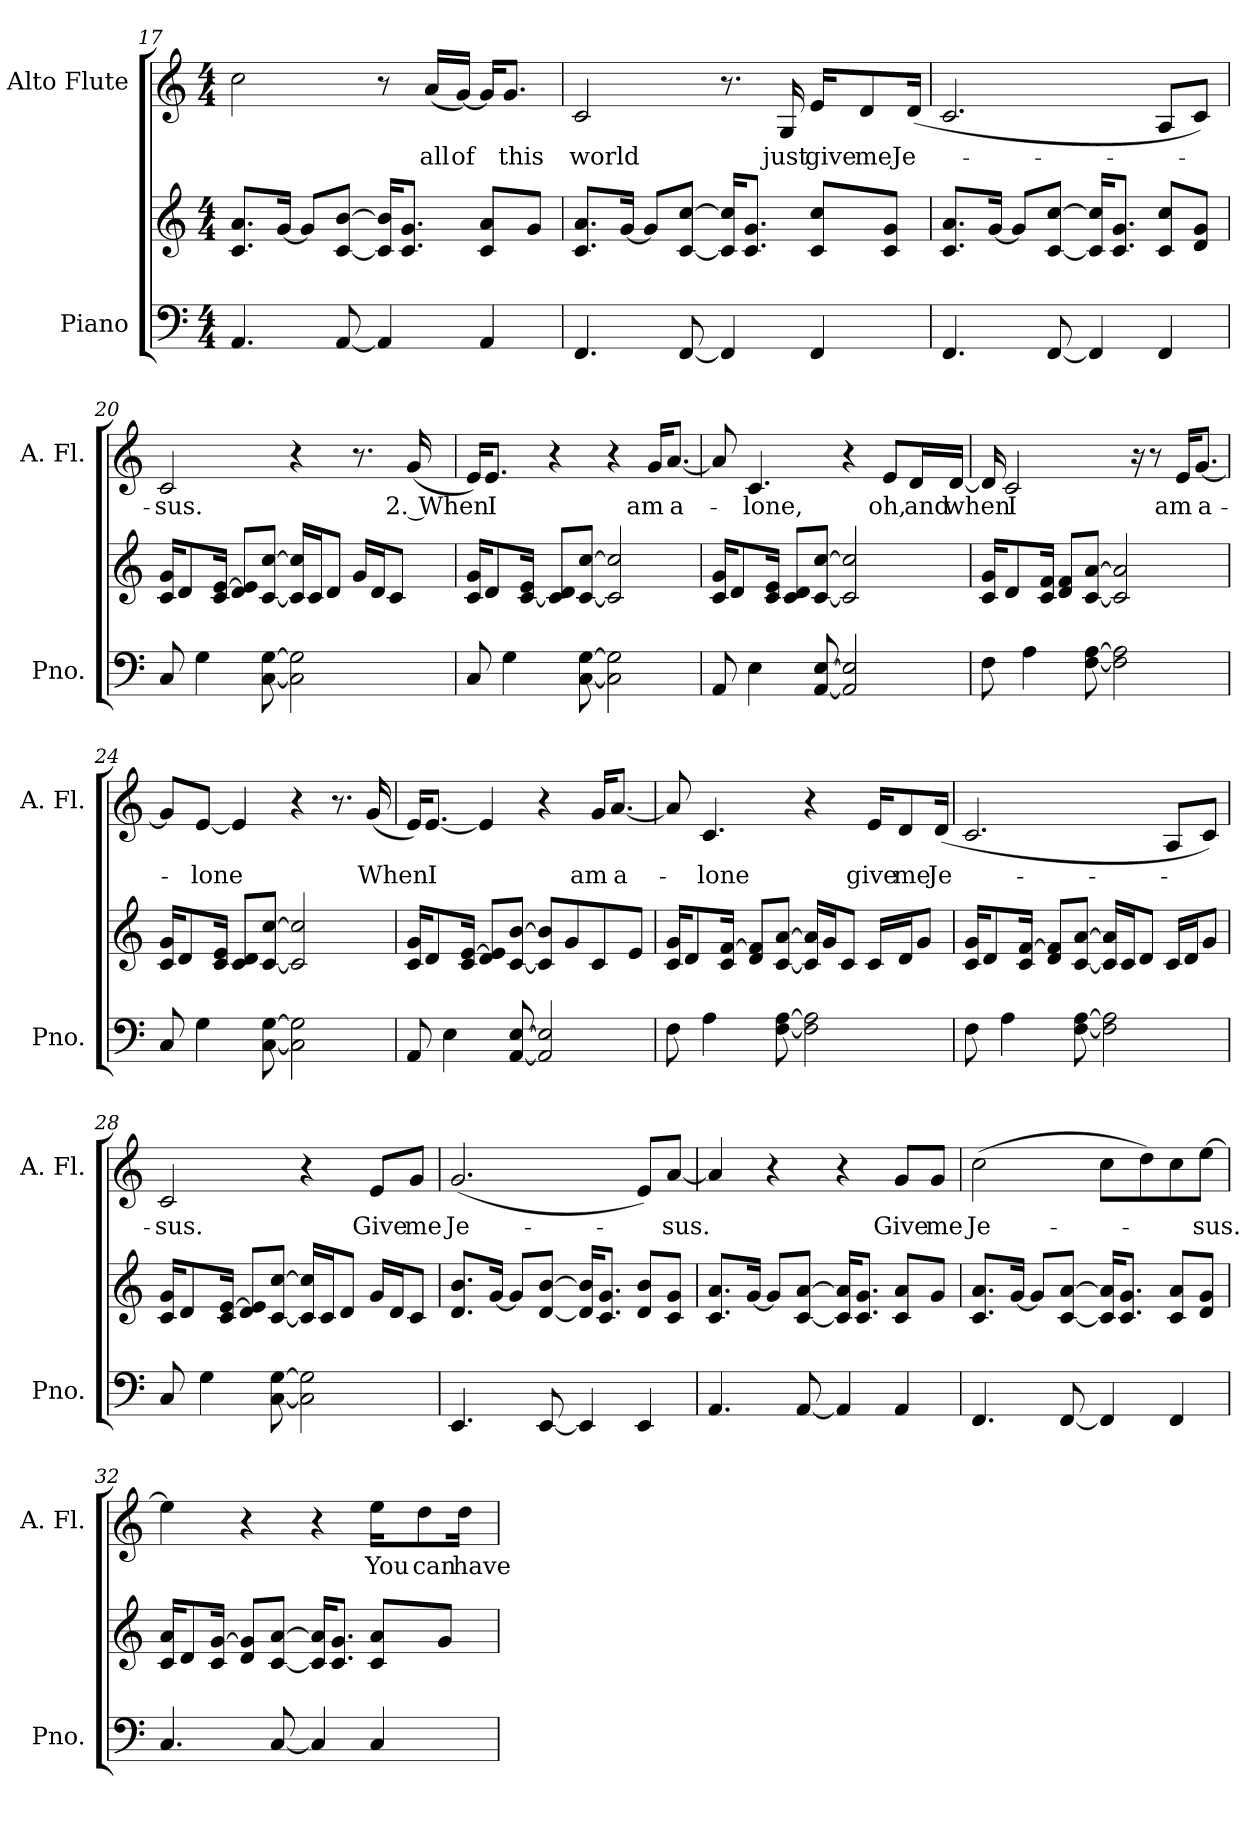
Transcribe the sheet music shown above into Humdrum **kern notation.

**kern	**kern	**kern	**text
*part2	*part2	*part1	*part1
*staff3	*staff2	*staff1	*staff1
*I"Piano	*	*I"Alto Flute	*
*I'Pno.	*	*I'A. Fl.	*
!!LO:LB:g=z
*clefF4	*clefG2	*clefG2	*
*k[]	*k[]	*k[]	*
*M4/4	*M4/4	*M4/4	*
=17	=17	=17	=17
4.AA/	8.c/ 8.a/L	2cc\	.
.	[16g/Jk	.	.
.	8g/L]	.	.
[8AA/	[8c/ [8b/J	.	.
4AA/]	16c/] 16b/]KL	8r	.
.	8.c/ 8.g/J	.	.
.	.	(16a/LL	all
.	.	[16g/JJ)	of
4AA/	8c/ 8a/L	16g/KL]	.
.	.	8.g/J	this
.	8g/J	.	.
=18	=18	=18	=18
4.FF/	8.c/ 8.a/L	2c/	world
.	[16g/Jk	.	.
.	8g/L]	.	.
[8FF/	[8c/ [8cc/J	.	.
4FF/]	16c/] 16cc/]KL	8.r	.
.	8.c/ 8.g/J	.	.
.	.	16G/	just
4FF/	8c/ 8cc/L	16e/KL	give
.	.	8d/	me
.	8c/ 8g/J	.	.
.	.	(16d/Jk	Je-
=19	=19	=19	=19
4.FF/	8.c/ 8.a/L	2.c/	.
.	[16g/Jk	.	.
.	8g/L]	.	.
[8FF/	[8c/ [8cc/J	.	.
4FF/]	16c/] 16cc/]KL	.	.
.	8.c/ 8.g/J	.	.
4FF/	8c/ 8cc/L	8A/L	.
.	8d/ 8g/J	8c/J)	.
!!LO:PB:g=z
=20	=20	=20	=20
8C/	16c/ 16g/KL	2c/	-sus.
.	8d/	.	.
4G\	.	.	.
.	16c/ [16e/Jk	.	.
.	8d/ 8e/]L	.	.
[8C\ [8G\	[8c/ [8cc/J	.	.
2C\] 2G\]	16c/] 16cc/]LL	4r	.
.	16c/J	.	.
.	8d/J	.	.
.	16g/LL	8.r	.
.	16d/J	.	.
.	8c/J	.	.
.	.	(16g/	2. When
=21	=21	=21	=21
8C/	16c/ 16g/KL	16e/KL)	.
.	8d/	8.e/J	I
4G\	.	.	.
.	[16c/ 16e/Jk	.	.
.	8c/] 8d/L	4r	.
[8C\ [8G\	[8c/ [8cc/J	.	.
2C\] 2G\]	2c/] 2cc/]	4r	.
.	.	16g/KL	am
.	.	[8.a/J	a-
!!LO:LB:g=z
=22	=22	=22	=22
8AA/	16c/ 16g/KL	8a/]	.
.	8d/	.	.
4E\	.	4.c/	-lone,
.	16c/ 16e/Jk	.	.
.	8c/ 8d/L	.	.
[8AA/ [8E/	[8c/ [8cc/J	.	.
2AA/] 2E/]	2c/] 2cc/]	4r	.
.	.	8e/L	oh,
.	.	16d/L	and
.	.	[16d/JJ	-when
=23	=23	=23	=23
8F\	16c/ 16g/KL	16d/]	.
.	8d/	2c/	I
4A\	.	.	.
.	16c/ 16f/Jk	.	.
.	8d/ 8f/L	.	.
[8F\ [8A\	[8c/ [8a/J	.	.
2F\] 2A\]	2c/] 2a/]	.	.
.	.	16r	.
.	.	8r	.
.	.	16e/KL	am
.	.	[8.g/J	a-
=24	=24	=24	=24
8C/	16c/ 16g/KL	8g/L]	.
.	8d/	.	.
4G\	.	[8e/J	-lone
.	16c/ 16e/Jk	.	.
.	8c/ 8d/L	4e/]	.
[8C\ [8G\	[8c/ [8cc/J	.	.
2C\] 2G\]	2c/] 2cc/]	4r	.
.	.	8.r	.
.	.	(16g/	-When
!!LO:LB:g=z
=25	=25	=25	=25
8AA/	16c/ 16g/KL	16e/KL)	.
.	8d/	[8.e/J	I
4E\	.	.	.
.	16c/ [16e/Jk	.	.
.	8d/ 8e/]L	4e/]	.
[8AA/ [8E/	[8c/ [8b/J	.	.
2AA/] 2E/]	8c/] 8b/]L	4r	.
.	8g/	.	.
.	8c/	16g/KL	am
.	.	[8.a/J	a-
.	8e/J	.	.
=26	=26	=26	=26
8F\	16c/ 16g/KL	8a/]	.
.	8d/	.	.
4A\	.	4.c/	-lone
.	16c/ [16f/Jk	.	.
.	8d/ 8f/]L	.	.
[8F\ [8A\	[8c/ [8a/J	.	.
2F\] 2A\]	16c/] 16a/]LL	4r	.
.	16g/J	.	.
.	8c/J	.	.
.	16c/LL	16e/KL	give
.	16d/J	8d/	me
.	8g/J	.	.
.	.	(16d/Jk	Je-
=27	=27	=27	=27
8F\	16c/ 16g/KL	2.c/	.
.	8d/	.	.
4A\	.	.	.
.	16c/ [16f/Jk	.	.
.	8d/ 8f/]L	.	.
[8F\ [8A\	[8c/ [8a/J	.	.
2F\] 2A\]	16c/] 16a/]LL	.	.
.	16c/J	.	.
.	8d/J	.	.
.	16c/LL	8A/L	.
.	16d/J	.	.
.	8g/J	8c/J)	.
!!LO:PB:g=z
=28	=28	=28	=28
8C/	16c/ 16g/KL	2c/	-sus.
.	8d/	.	.
4G\	.	.	.
.	16c/ [16e/Jk	.	.
.	8d/ 8e/]L	.	.
[8C\ [8G\	[8c/ [8cc/J	.	.
2C\] 2G\]	16c/] 16cc/]LL	4r	.
.	16c/J	.	.
.	8d/J	.	.
.	16g/LL	8e/L	Give
.	16d/J	.	.
.	8c/J	8g/J	me
=29	=29	=29	=29
4.EE/	8.d/ 8.b/L	(2.g/	Je-
.	[16g/Jk	.	.
.	8g/L]	.	.
[8EE/	[8d/ [8b/J	.	.
4EE/]	16d/] 16b/]KL	.	.
.	8.c/ 8.g/J	.	.
4EE/	8d/ 8b/L	8e/L)	.
.	8c/ 8g/J	[8a/J	-sus.
=30	=30	=30	=30
4.AA/	8.c/ 8.a/L	4a/]	.
.	[16g/Jk	.	.
.	8g/L]	4r	.
[8AA/	[8c/ [8a/J	.	.
4AA/]	16c/] 16a/]KL	4r	.
.	8.c/ 8.g/J	.	.
4AA/	8c/ 8a/L	8g/L	Give
.	8g/J	8g/J	me
!!LO:LB:g=z
=31	=31	=31	=31
4.FF/	8.c/ 8.a/L	(2cc\	Je-
.	[16g/Jk	.	.
.	8g/L]	.	.
[8FF/	[8c/ [8a/J	.	.
4FF/]	16c/] 16a/]KL	8cc\L	.
.	8.c/ 8.g/J	.	.
.	.	8dd\)	.
4FF/	8c/ 8a/L	8cc\	.
.	8d/ 8g/J	[8ee\J	-sus.
=32	=32	=32	=32
4.C/	16c/ 16a/KL	4ee\]	.
.	8d/	.	.
.	16c/ [16g/Jk	.	.
.	8d/ 8g/]L	4r	.
[8C/	[8c/ [8a/J	.	.
4C/]	16c/] 16a/]KL	4r	.
.	8.c/ 8.g/J	.	.
4C/	8c/ 8a/L	16ee\KL	You
.	.	8dd\	can
.	8g/J	.	.
.	.	16dd\Jk	have
=	=	=	=
*-	*-	*-	*-
